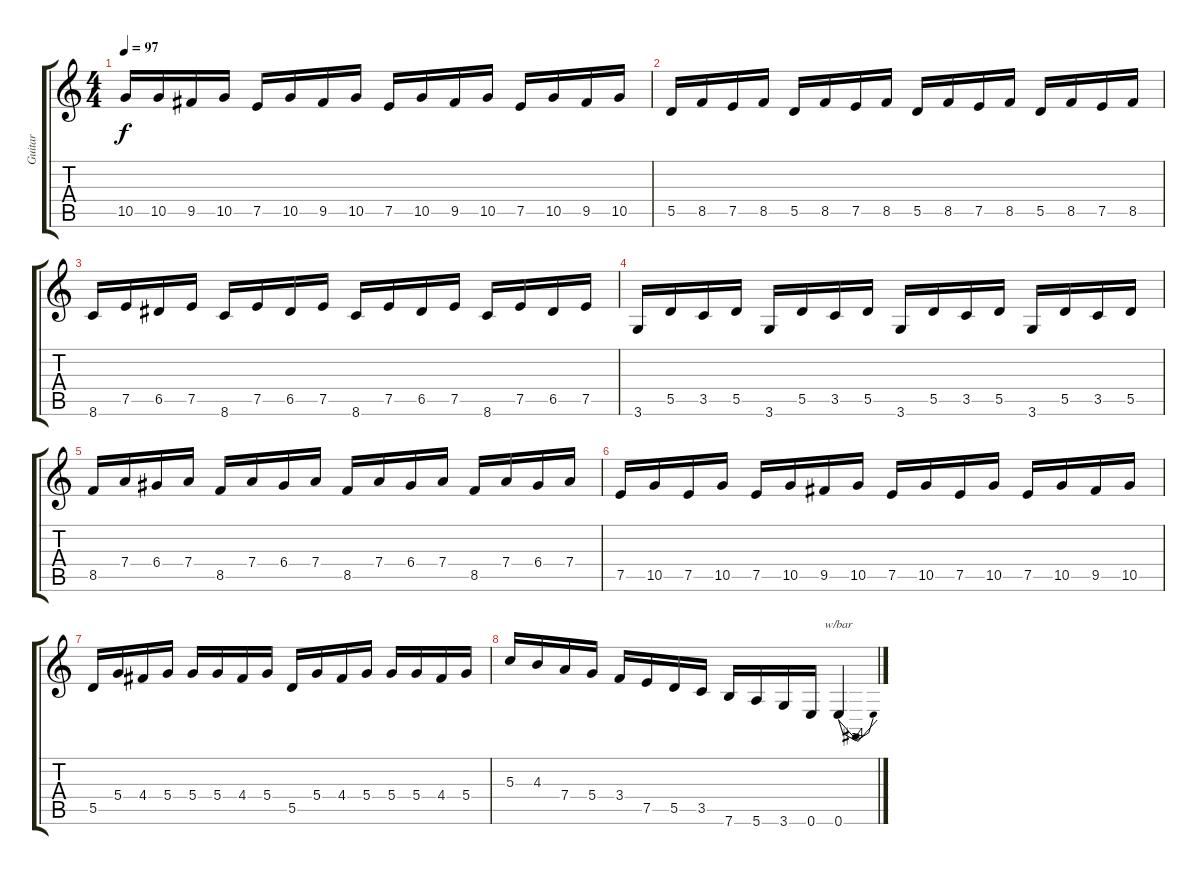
\track ("Guitar" "Guitar") {instrument distortionguitar}
\staff {score tabs}
\tuning (E4 B3 G3 D3 A2 E2) {hide}
\ts (4 4)
\tempo 97
\clef g2
\ks c
10.5.16{dy f instrument distortionguitar} 10.5.16 9.5.16 10.5.16 7.5.16 10.5.16 9.5.16 10.5.16 7.5.16 10.5.16 9.5.16 10.5.16 7.5.16 10.5.16 9.5.16 10.5.16 |
5.5.16 8.5.16 7.5.16 8.5.16 5.5.16 8.5.16 7.5.16 8.5.16 5.5.16 8.5.16 7.5.16 8.5.16 5.5.16 8.5.16 7.5.16 8.5.16 |
8.6.16 7.5.16 6.5.16 7.5.16 8.6.16 7.5.16 6.5.16 7.5.16 8.6.16 7.5.16 6.5.16 7.5.16 8.6.16 7.5.16 6.5.16 7.5.16 |
3.6.16 5.5.16 3.5.16 5.5.16 3.6.16 5.5.16 3.5.16 5.5.16 3.6.16 5.5.16 3.5.16 5.5.16 3.6.16 5.5.16 3.5.16 5.5.16 |
8.5.16 7.4.16 6.4.16 7.4.16 8.5.16 7.4.16 6.4.16 7.4.16 8.5.16 7.4.16 6.4.16 7.4.16 8.5.16 7.4.16 6.4.16 7.4.16 |
7.5.16 10.5.16 7.5.16 10.5.16 7.5.16 10.5.16 9.5.16 10.5.16 7.5.16 10.5.16 7.5.16 10.5.16 7.5.16 10.5.16 9.5.16 10.5.16 |
5.5.16 5.4.16 4.4.16 5.4.16 5.4.16 5.4.16 4.4.16 5.4.16 5.5.16 5.4.16 4.4.16 5.4.16 5.4.16 5.4.16 4.4.16 5.4.16 |
5.3.16 4.3.16 7.4.16 5.4.16 3.4.16 7.5.16 5.5.16 3.5.16 7.6.16 5.6.16 3.6.16 0.6.16 0.6.4{tbe (dip default 0 0 30 -16 60 0)}
